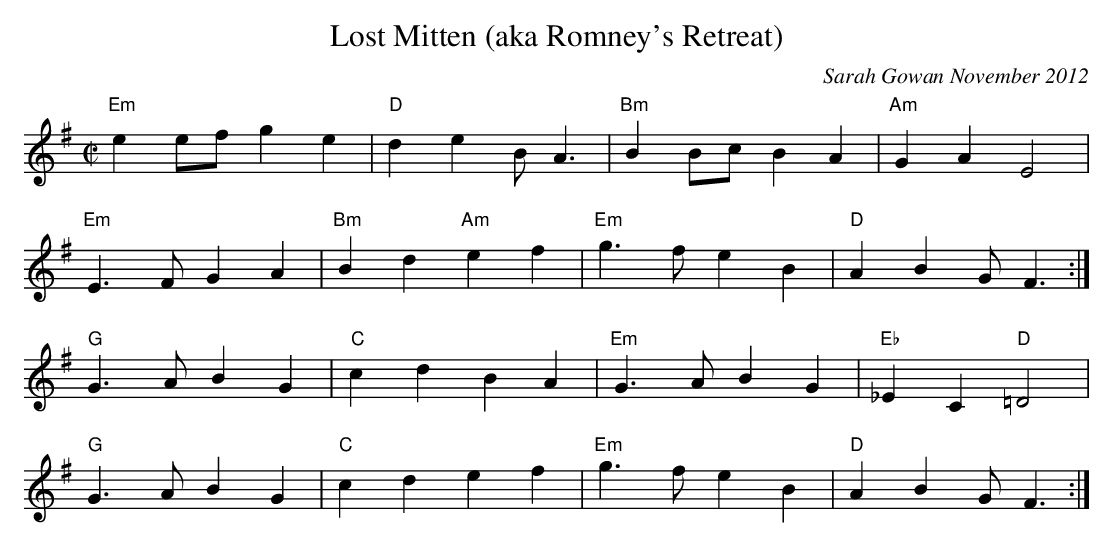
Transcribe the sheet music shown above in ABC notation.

X:1
T:Lost Mitten (aka Romney's Retreat)
C:Sarah Gowan November 2012
M:C|
K:Em
"Em"e2 ef g2e2|"D"d2e2B A3|"Bm" B2 Bc B2 A2| "Am"G2 A2 E4|
"Em"E3 F G2 A2 |"Bm"B2 d2 "Am"e2f2|"Em"g3f e2B2|"D"A2 B2G F3:|
"G"G3 A B2 G2|"C"c2 d2  B2 A2|"Em"G3 A B2 G2| "Eb"_E2 C2"D"=D4 |
"G"G3 A B2 G2|"C"c2 d2 e2 f2|"Em"g3f e2B2|"D"A2B2G F3:|
